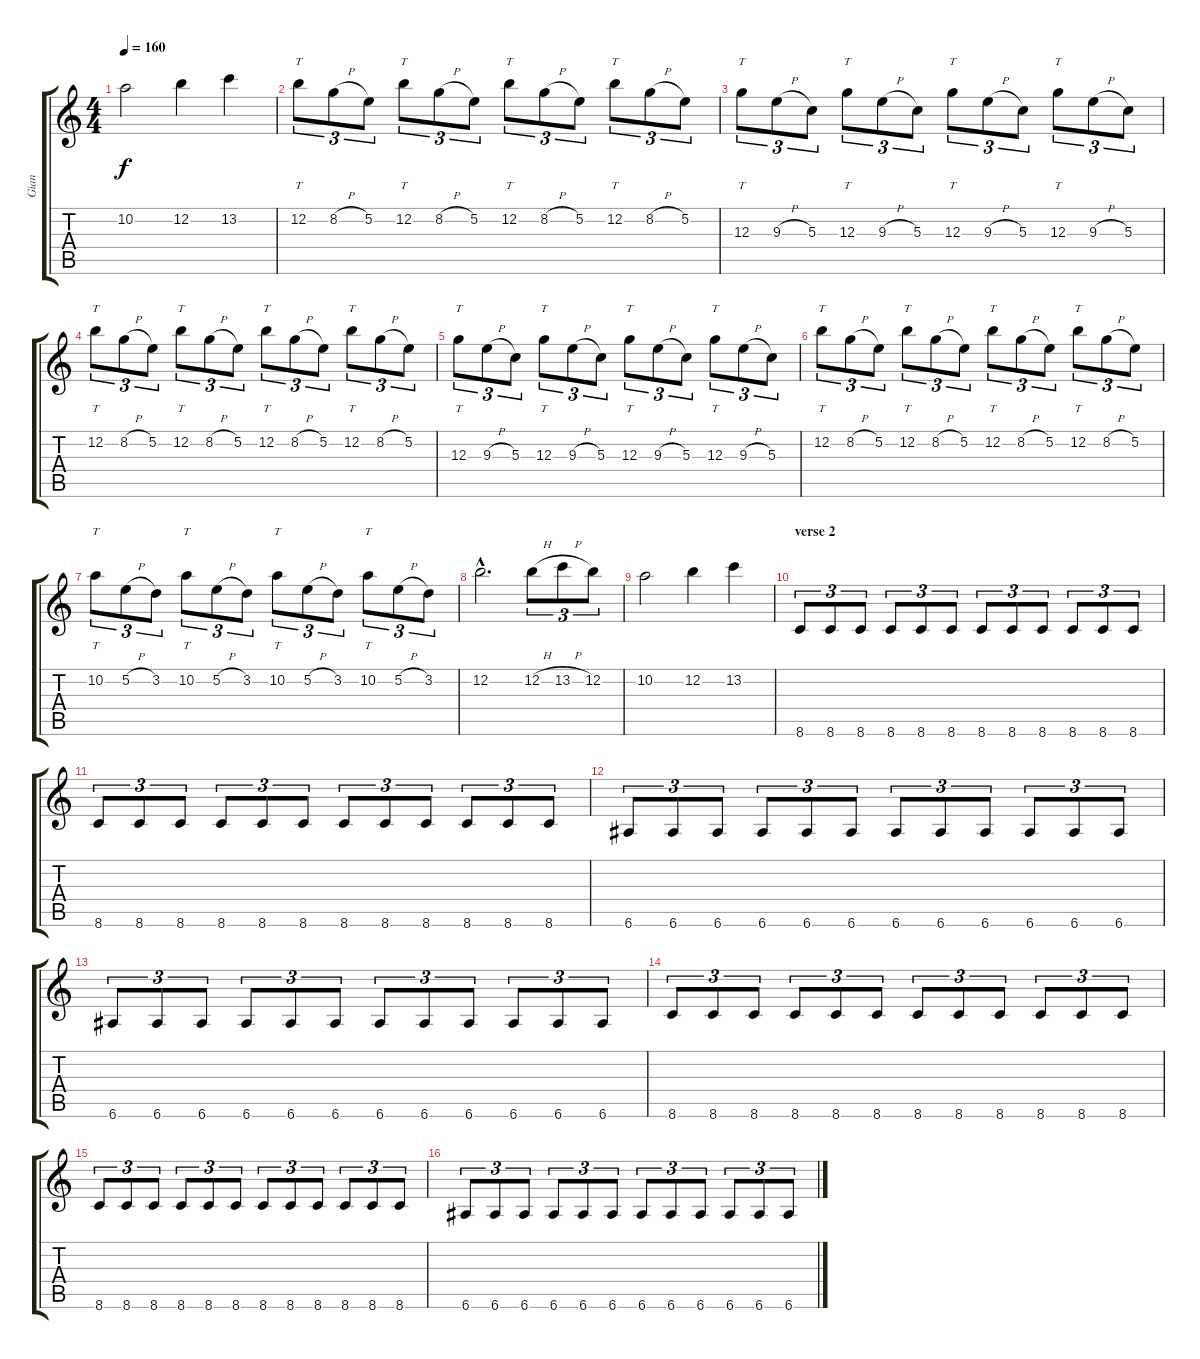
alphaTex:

\track ("Gian" "Gian") {instrument overdrivenguitar}
\staff {score tabs}
\tuning (E4 B3 G3 D3 A2 E2) {hide}
\ts (4 4)
\tempo 160
\clef g2
\ks c
10.2.2{dy f} 12.2.4 13.2.4 |
12.2.8{tt tu (3 2)} 8.2{h}.8{tu (3 2)} 5.2.8{tu (3 2)} 12.2.8{tt tu (3 2)} 8.2{h}.8{tu (3 2)} 5.2.8{tu (3 2)} 12.2.8{tt tu (3 2)} 8.2{h}.8{tu (3 2)} 5.2.8{tu (3 2)} 12.2.8{tt tu (3 2)} 8.2{h}.8{tu (3 2)} 5.2.8{tu (3 2)} |
12.3.8{tt tu (3 2)} 9.3{h}.8{tu (3 2)} 5.3.8{tu (3 2)} 12.3.8{tt tu (3 2)} 9.3{h}.8{tu (3 2)} 5.3.8{tu (3 2)} 12.3.8{tt tu (3 2)} 9.3{h}.8{tu (3 2)} 5.3.8{tu (3 2)} 12.3.8{tt tu (3 2)} 9.3{h}.8{tu (3 2)} 5.3.8{tu (3 2)} |
12.2.8{tt tu (3 2)} 8.2{h}.8{tu (3 2)} 5.2.8{tu (3 2)} 12.2.8{tt tu (3 2)} 8.2{h}.8{tu (3 2)} 5.2.8{tu (3 2)} 12.2.8{tt tu (3 2)} 8.2{h}.8{tu (3 2)} 5.2.8{tu (3 2)} 12.2.8{tt tu (3 2)} 8.2{h}.8{tu (3 2)} 5.2.8{tu (3 2)} |
12.3.8{tt tu (3 2)} 9.3{h}.8{tu (3 2)} 5.3.8{tu (3 2)} 12.3.8{tt tu (3 2)} 9.3{h}.8{tu (3 2)} 5.3.8{tu (3 2)} 12.3.8{tt tu (3 2)} 9.3{h}.8{tu (3 2)} 5.3.8{tu (3 2)} 12.3.8{tt tu (3 2)} 9.3{h}.8{tu (3 2)} 5.3.8{tu (3 2)} |
12.2.8{tt tu (3 2)} 8.2{h}.8{tu (3 2)} 5.2.8{tu (3 2)} 12.2.8{tt tu (3 2)} 8.2{h}.8{tu (3 2)} 5.2.8{tu (3 2)} 12.2.8{tt tu (3 2)} 8.2{h}.8{tu (3 2)} 5.2.8{tu (3 2)} 12.2.8{tt tu (3 2)} 8.2{h}.8{tu (3 2)} 5.2.8{tu (3 2)} |
10.2.8{tt tu (3 2)} 5.2{h}.8{tu (3 2)} 3.2.8{tu (3 2)} 10.2.8{tt tu (3 2)} 5.2{h}.8{tu (3 2)} 3.2.8{tu (3 2)} 10.2.8{tt tu (3 2)} 5.2{h}.8{tu (3 2)} 3.2.8{tu (3 2)} 10.2.8{tt tu (3 2)} 5.2{h}.8{tu (3 2)} 3.2.8{tu (3 2)} |
12.2{hac}.2{d} 12.2{h}.8{tu (3 2)} 13.2{h}.8{tu (3 2)} 12.2.8{tu (3 2)} |
10.2.2 12.2.4 13.2.4 |
\section ("" "verse 2")
8.6.8{tu (3 2)} 8.6.8{tu (3 2)} 8.6.8{tu (3 2)} 8.6.8{tu (3 2)} 8.6.8{tu (3 2)} 8.6.8{tu (3 2)} 8.6.8{tu (3 2)} 8.6.8{tu (3 2)} 8.6.8{tu (3 2)} 8.6.8{tu (3 2)} 8.6.8{tu (3 2)} 8.6.8{tu (3 2)} |
8.6.8{tu (3 2)} 8.6.8{tu (3 2)} 8.6.8{tu (3 2)} 8.6.8{tu (3 2)} 8.6.8{tu (3 2)} 8.6.8{tu (3 2)} 8.6.8{tu (3 2)} 8.6.8{tu (3 2)} 8.6.8{tu (3 2)} 8.6.8{tu (3 2)} 8.6.8{tu (3 2)} 8.6.8{tu (3 2)} |
6.6.8{tu (3 2)} 6.6.8{tu (3 2)} 6.6.8{tu (3 2)} 6.6.8{tu (3 2)} 6.6.8{tu (3 2)} 6.6.8{tu (3 2)} 6.6.8{tu (3 2)} 6.6.8{tu (3 2)} 6.6.8{tu (3 2)} 6.6.8{tu (3 2)} 6.6.8{tu (3 2)} 6.6.8{tu (3 2)} |
6.6.8{tu (3 2)} 6.6.8{tu (3 2)} 6.6.8{tu (3 2)} 6.6.8{tu (3 2)} 6.6.8{tu (3 2)} 6.6.8{tu (3 2)} 6.6.8{tu (3 2)} 6.6.8{tu (3 2)} 6.6.8{tu (3 2)} 6.6.8{tu (3 2)} 6.6.8{tu (3 2)} 6.6.8{tu (3 2)} |
8.6.8{tu (3 2)} 8.6.8{tu (3 2)} 8.6.8{tu (3 2)} 8.6.8{tu (3 2)} 8.6.8{tu (3 2)} 8.6.8{tu (3 2)} 8.6.8{tu (3 2)} 8.6.8{tu (3 2)} 8.6.8{tu (3 2)} 8.6.8{tu (3 2)} 8.6.8{tu (3 2)} 8.6.8{tu (3 2)} |
8.6.8{tu (3 2)} 8.6.8{tu (3 2)} 8.6.8{tu (3 2)} 8.6.8{tu (3 2)} 8.6.8{tu (3 2)} 8.6.8{tu (3 2)} 8.6.8{tu (3 2)} 8.6.8{tu (3 2)} 8.6.8{tu (3 2)} 8.6.8{tu (3 2)} 8.6.8{tu (3 2)} 8.6.8{tu (3 2)} |
6.6.8{tu (3 2)} 6.6.8{tu (3 2)} 6.6.8{tu (3 2)} 6.6.8{tu (3 2)} 6.6.8{tu (3 2)} 6.6.8{tu (3 2)} 6.6.8{tu (3 2)} 6.6.8{tu (3 2)} 6.6.8{tu (3 2)} 6.6.8{tu (3 2)} 6.6.8{tu (3 2)} 6.6.8{tu (3 2)}
